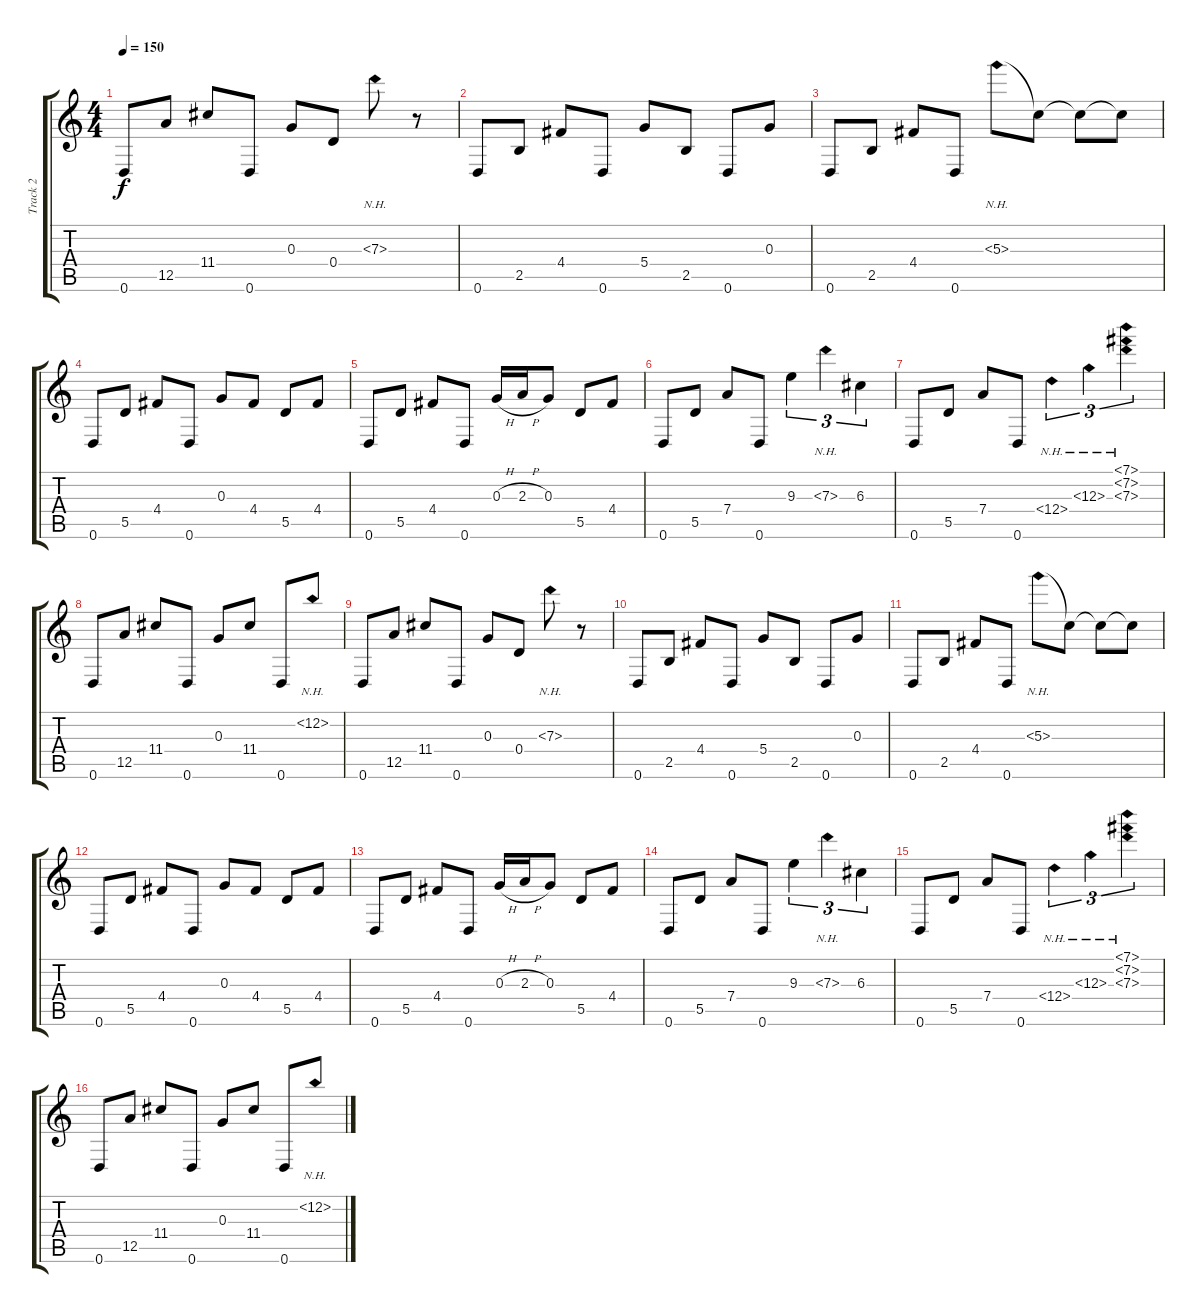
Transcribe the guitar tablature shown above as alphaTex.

\track ("Track 2" "Track 2") {instrument distortionguitar}
\staff {score tabs}
\tuning (E4 B3 G3 D3 A2 D2) {hide}
\ts (4 4)
\tempo 150
\clef g2
\ks c
0.6.8{dy f} 12.5.8 11.4.8 0.6.8 0.3.8 0.4.8 7.3{nh}.8 r.8 |
0.6.8 2.5.8 4.4.8 0.6.8 5.4.8 2.5.8 0.6.8 0.3.8 |
0.6.8 2.5.8 4.4.8 0.6.8 5.3{nh}.8 5.3{t}.8 5.3{t}.8 5.3{t}.8 |
0.6.8 5.5.8 4.4.8 0.6.8 0.3.8 4.4.8 5.5.8 4.4.8 |
0.6.8 5.5.8 4.4.8 0.6.8 0.3{h}.16 2.3{h}.16 0.3.8 5.5.8 4.4.8 |
0.6.8 5.5.8 7.4.8 0.6.8 9.3.4{tu (3 2)} 7.3{nh}.4{tu (3 2)} 6.3.4{tu (3 2)} |
0.6.8 5.5.8 7.4.8 0.6.8 12.4{nh}.4{tu (3 2)} 12.3{nh}.4{tu (3 2)} (7.1{nh} 7.2{nh} 7.3{nh}).4{tu (3 2)} |
0.6.8 12.5.8 11.4.8 0.6.8 0.3.8 11.4.8 0.6.8 12.2{nh}.8 |
0.6.8 12.5.8 11.4.8 0.6.8 0.3.8 0.4.8 7.3{nh}.8 r.8 |
0.6.8 2.5.8 4.4.8 0.6.8 5.4.8 2.5.8 0.6.8 0.3.8 |
0.6.8 2.5.8 4.4.8 0.6.8 5.3{nh}.8 5.3{t}.8 5.3{t}.8 5.3{t}.8 |
0.6.8 5.5.8 4.4.8 0.6.8 0.3.8 4.4.8 5.5.8 4.4.8 |
0.6.8 5.5.8 4.4.8 0.6.8 0.3{h}.16 2.3{h}.16 0.3.8 5.5.8 4.4.8 |
0.6.8 5.5.8 7.4.8 0.6.8 9.3.4{tu (3 2)} 7.3{nh}.4{tu (3 2)} 6.3.4{tu (3 2)} |
0.6.8 5.5.8 7.4.8 0.6.8 12.4{nh}.4{tu (3 2)} 12.3{nh}.4{tu (3 2)} (7.1{nh} 7.2{nh} 7.3{nh}).4{tu (3 2)} |
0.6.8 12.5.8 11.4.8 0.6.8 0.3.8 11.4.8 0.6.8 12.2{nh}.8
